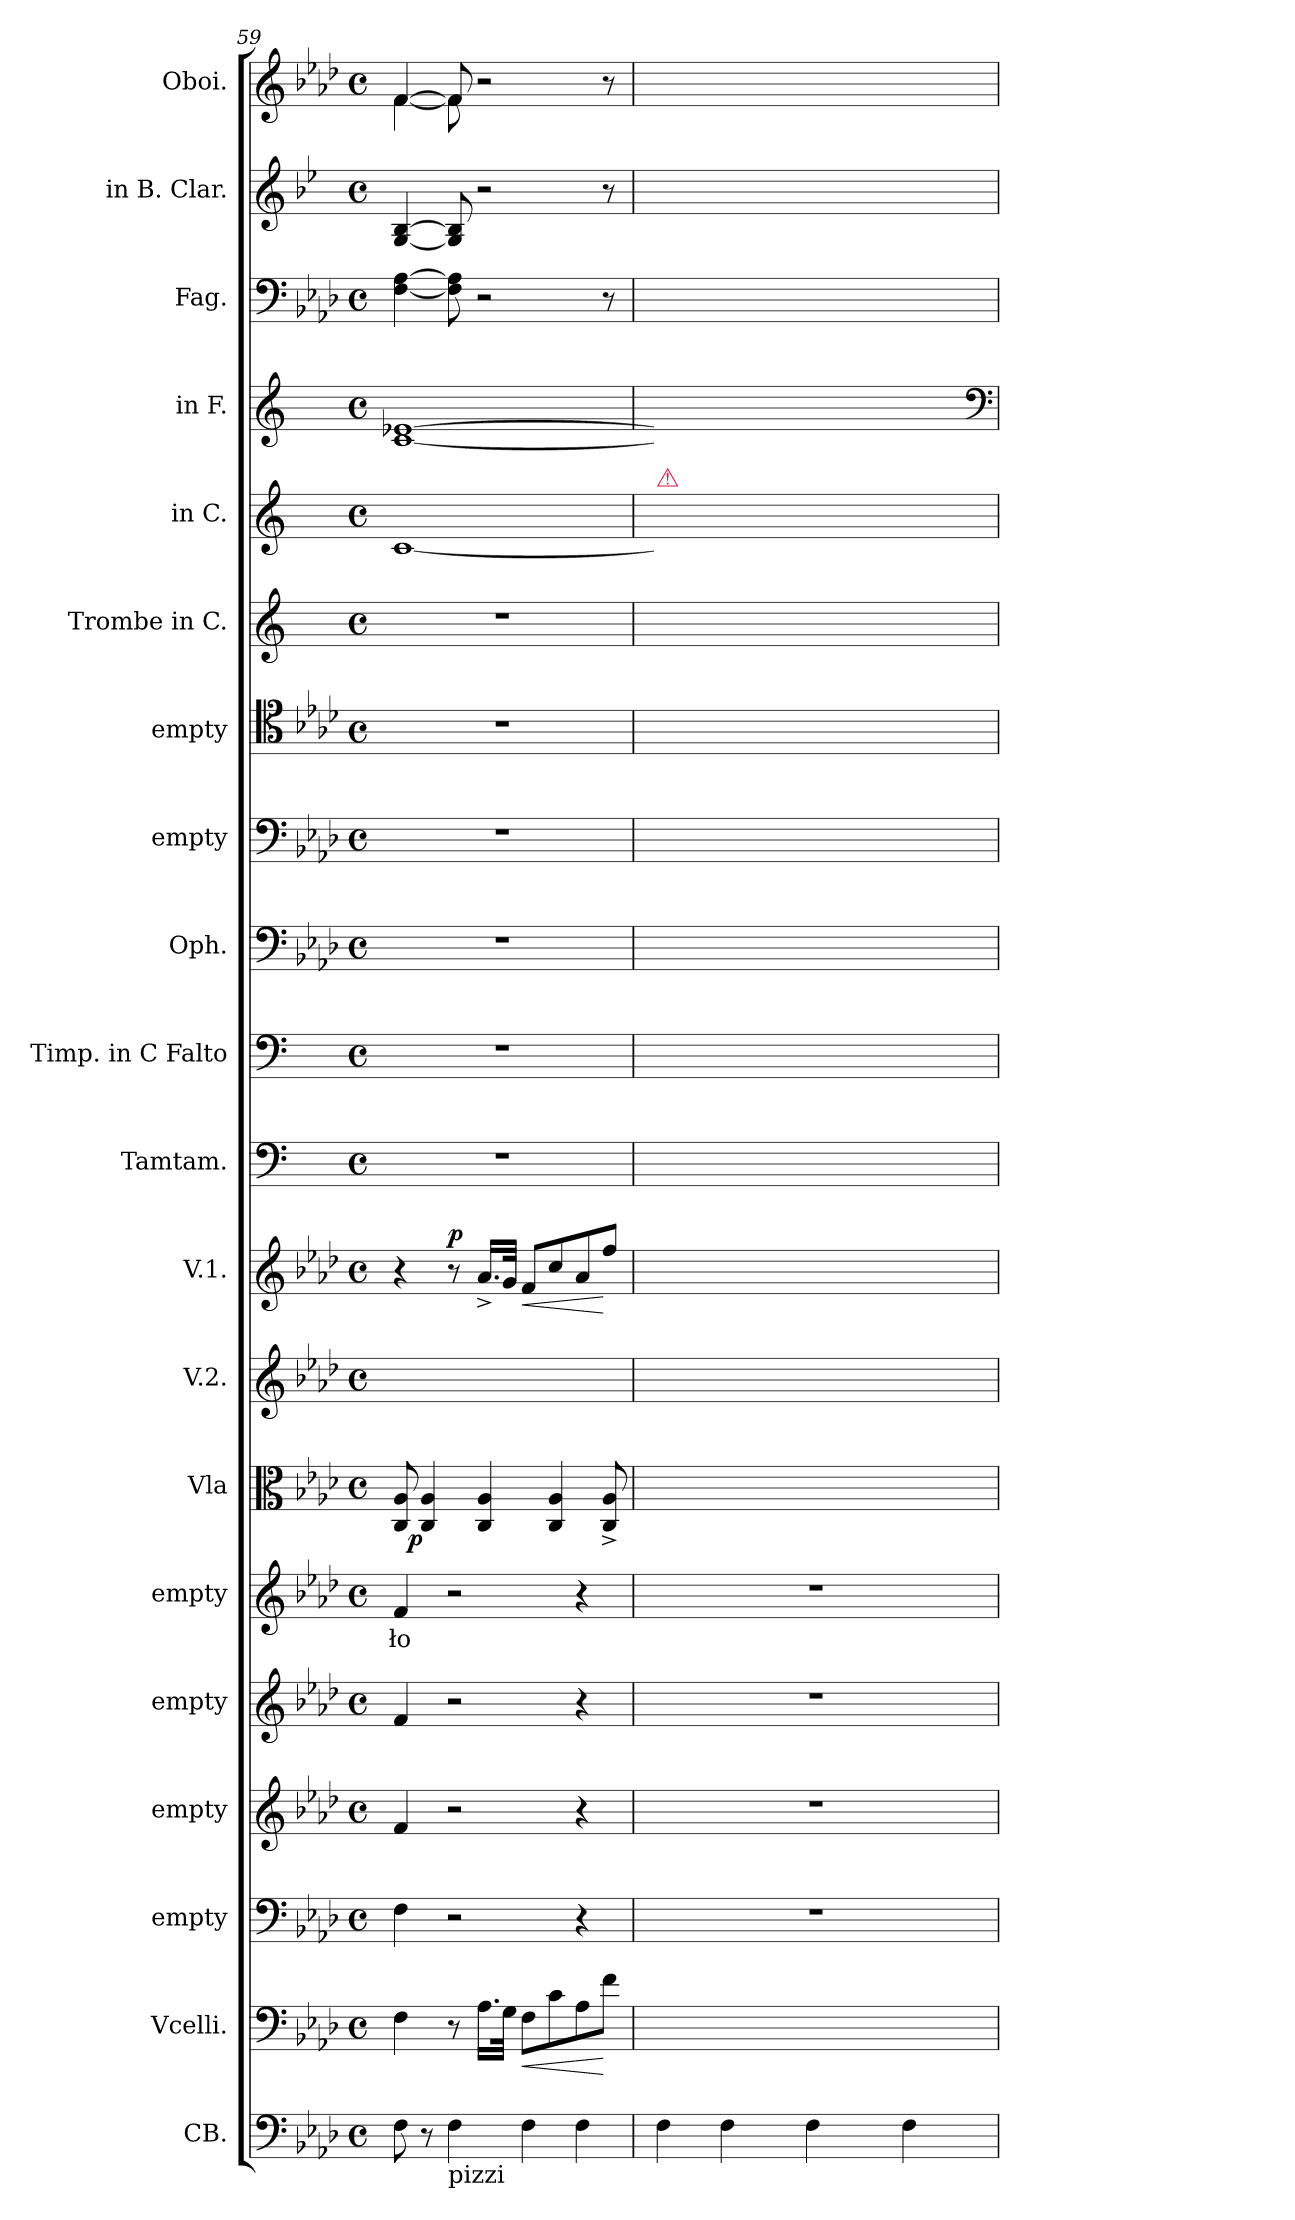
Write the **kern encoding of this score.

**kern	**kern	**dynam	**kern	**kern	**kern	**kern	**text	**kern	**dynam	**kern	**kern	**dynam	**kern	**kern	**kern	**kern	**kern	**kern	**kern	**kern	**kern	**kern	**kern
*part20	*part19	*part19	*part18	*part17	*part16	*part15	*part15	*part14	*part14	*part13	*part12	*part12	*part11	*part10	*part9	*part8	*part7	*part6	*part5	*part4	*part3	*part2	*part1
*staff20	*staff19	*staff19	*staff18	*staff17	*staff16	*staff15	*staff15	*staff14	*staff14	*staff13	*staff12	*staff12	*staff11	*staff10	*staff9	*staff8	*staff7	*staff6	*staff5	*staff4	*staff3	*staff2	*staff1
*I"CB.	*I"Vcelli.	*	*I"empty	*I"empty	*I"empty	*I"empty	*	*I"Vla	*	*I"V.2.	*I"V.1.	*	*I"Tamtam.	*I"Timp. in C Falto	*I"Oph.	*I"empty	*I"empty	*I"Trombe in C.	*I"in C.	*I"in F.	*I"Fag.	*I"in B. Clar.	*I"Oboi.
*I'Cb	*	*	*	*	*	*	*	*I'Vla	*	*I'V	*I'V	*	*	*I'Timp	*	*	*	*	*	*	*	*	*I'Ob
*clefF4	*clefF4	*	*clefF4	*clefG2	*clefG2	*clefG2	*	*clefC3	*	*clefG2	*clefG2	*	*clefF4	*clefF4	*clefF4	*clefF4	*clefC4	*clefG2	*clefG2	*clefG2	*clefF4	*clefG2	*clefG2
*	*	*	*	*ITrd8c12	*	*	*	*	*	*	*	*	*	*	*	*	*	*	*	*ITrd4c7	*	*ITrd1c2	*
*k[b-e-a-d-]	*k[b-e-a-d-]	*	*k[b-e-a-d-]	*k[b-e-a-d-]	*k[b-e-a-d-]	*k[b-e-a-d-]	*	*k[b-e-a-d-]	*	*k[b-e-a-d-]	*k[b-e-a-d-]	*	*k[]	*k[]	*k[b-e-a-d-]	*k[b-e-a-d-]	*k[b-e-a-d-]	*k[]	*k[]	*k[b-]	*k[b-e-a-d-]	*k[b-e-a-d-]	*k[b-e-a-d-]
*f:	*f:	*	*f:	*f:	*f:	*f:	*	*f:	*	*f:	*f:	*	*	*	*f:	*f:	*f:	*	*	*	*f:	*f:	*f:
*M4/4	*M4/4	*	*M4/4	*M4/4	*M4/4	*M4/4	*	*M4/4	*	*M4/4	*M4/4	*	*M4/4	*M4/4	*M4/4	*M4/4	*M4/4	*M4/4	*M4/4	*M4/4	*M4/4	*M4/4	*M4/4
*met(c)	*met(c)	*	*met(c)	*met(c)	*met(c)	*met(c)	*	*met(c)	*	*met(c)	*met(c)	*	*met(c)	*met(c)	*met(c)	*met(c)	*met(c)	*met(c)	*met(c)	*met(c)	*met(c)	*met(c)	*met(c)
=59	=59	=59	=59	=59	=59	=59	=59	=59	=59	=59	=59	=59	=59	=59	=59	=59	=59	=59	=59	=59	=59	=59	=59
*	*	*	*	*	*	*	*	*	*	*	*	*	*	*	*	*	*	*	*	*	*	*	*^
8F\	4F\	.	4F\	4F/	4f/	4f/	-ło	8C/ 8A-/	.	8A-/yy	4r	.	1r	1r	1r	1r	1r	1r	[1c	[1F [1A-X	[4F\ [4A-\	[4F/ [4A-/	[4f/	[4f\
!	!	!	!	!	!	!	!	!	!LO:DY:rj	!	!	!	!	!	!	!	!	!	!	!	!	!	!	!
8r	.	.	.	.	.	.	.	4C/ 4A-/	p	4A-/yy	.	.	.	.	.	.	.	.	.	.	.	.	.	.
!LO:TX:b:t=pizzi	!	!	!	!	!	!	!	!	!	!	!	!	!	!	!	!	!	!	!	!	!	!	!	!
!	!	!	!	!	!	!	!	!	!	!	!	!LO:DY:a	!	!	!	!	!	!	!	!	!	!	!	!
4F\	8r	.	2r	2r	2r	2r	.	.	.	.	8r	p	.	.	.	.	.	.	.	.	8F]\ 8A-]\	8F]/ 8A-]/	8f/]	8f\]
.	16.A-\LL	.	.	.	.	.	.	4C/ 4A-/	.	4A-/yy	16.a-^/LL	.	.	.	.	.	.	.	.	.	2r	2r	2r	2ryy
.	32G\JJk	.	.	.	.	.	.	.	.	.	32g/JJk	.	.	.	.	.	.	.	.	.	.	.	.	.
!	!	!LO:HP:b	!	!	!	!	!	!	!	!	!	!LO:HP:b	!	!	!	!	!	!	!	!	!	!	!	!
4F\	8F\L	<	.	.	.	.	.	.	.	.	8f/L	<	.	.	.	.	.	.	.	.	.	.	.	.
.	8c\	.	.	.	.	.	.	4C/ 4A-/	.	4A-/yy	8cc/	.	.	.	.	.	.	.	.	.	.	.	.	.
4F\	8A-\	.	4r	4r	4r	4r	.	.	.	.	8a-/	.	.	.	.	.	.	.	.	.	.	.	.	.
.	8f\J	[	.	.	.	.	.	8C^/ 8A-^/	.	8A-^/yy	8ff/J	[	.	.	.	.	.	.	.	.	8r	8r	8r	8ryy
=60	=60	=60	=60	=60	=60	=60	=60	=60	=60	=60	=60	=60	=60	=60	=60	=60	=60	=60	=60	=60	=60	=60	=60	=60
!	!	!	!	!	!	!	!	!	!	!	!	!	!	!	!	!	!	!	!	!	!	!	!LO:TX:a:color=red:t=D=	!
!	!	!	!	!	!	!	!	!	!	!	!	!	!	!	!	!	!	!	!	!	!	!	!LO:TX:a:color=crimson:t=⚠	!
!	!	!	!	!	!	!	!	!	!	!	!	!	!	!	!	!	!	!	!LO:TX:a:color=crimson:t=⚠	!	!	!	!	!
*	*	*	*	*	*	*	*	*	*	*	*	*	*	*	*	*	*	*	*	*	*	*	*v	*v
4F\	4F\yy	.	1r	1r	1r	1r	.	8C/yy	.	8A-/yy	8.ee-^\Lyy	.	1ryy	1ryy	1ryy	1ryy	1ryy	1ryy	4c/yy]	4Fyy]/ 4A-Xyy]/	8ryy	1ryy	1ryy
.	.	.	.	.	.	.	.	4C/yy	.	4A-^/yy	.	.	.	.	.	.	.	.	.	.	4Ciyy^\ 4A-iyy^\	.	.
.	.	.	.	.	.	.	.	.	.	.	16dd-\Jkyy	.	.	.	.	.	.	.	.	.	.	.	.
4F\	4F\yy	.	.	.	.	.	.	.	.	.	8cc\yy	.	.	.	.	.	.	.	4ryy	4ryy	.	.	.
.	.	.	.	.	.	.	.	4C/yy	.	4A-^/yy	24bn^\LLyy	.	.	.	.	.	.	.	.	.	4Cyy^\ 4A-yy^\	.	.
.	.	.	.	.	.	.	.	.	.	.	24cc\yy	.	.	.	.	.	.	.	.	.	.	.	.
.	.	.	.	.	.	.	.	.	.	.	24dd-\JJyy	.	.	.	.	.	.	.	.	.	.	.	.
4F\	4F\yy	.	.	.	.	.	.	.	.	.	8cc\Lyy	.	.	.	.	.	.	.	2ryy	2ryy	.	.	.
.	.	.	.	.	.	.	.	4D-/yy	.	4B-^/yy	24an^\Lyy	.	.	.	.	.	.	.	.	.	4D-yy^\ 4B-yy^\	.	.
.	.	.	.	.	.	.	.	.	.	.	24b-X\yy	.	.	.	.	.	.	.	.	.	.	.	.
.	.	.	.	.	.	.	.	.	.	.	24cc\JJyy	.	.	.	.	.	.	.	.	.	.	.	.
4F\	4F\yy	.	.	.	.	.	.	.	.	.	8b-/Lyy	.	.	.	.	.	.	.	.	.	.	.	.
*	*	*	*	*	*	*	*	*	*	*	*Xtuplet	*	*	*	*	*	*	*	*	*	*	*	*
.	.	.	.	.	.	.	.	[8Dn/yy	.	[8Bn^/yy	24g^\Lyy	.	.	.	.	.	.	.	.	.	[8Dnyy^\ [8Bnyy^\	.	.
.	.	.	.	.	.	.	.	.	.	.	24a-X\yy	.	.	.	.	.	.	.	.	.	.	.	.
.	.	.	.	.	.	.	.	.	.	.	24b-\JJyy	.	.	.	.	.	.	.	.	.	.	.	.
*	*	*	*	*	*	*	*	*	*	*	*	*	*	*	*	*	*	*	*	*clefF4	*	*	*
=	=	=	=	=	=	=	=	=	=	=	=	=	=	=	=	=	=	=	=	=	=	=	=
*-	*-	*-	*-	*-	*-	*-	*-	*-	*-	*-	*-	*-	*-	*-	*-	*-	*-	*-	*-	*-	*-	*-	*-
